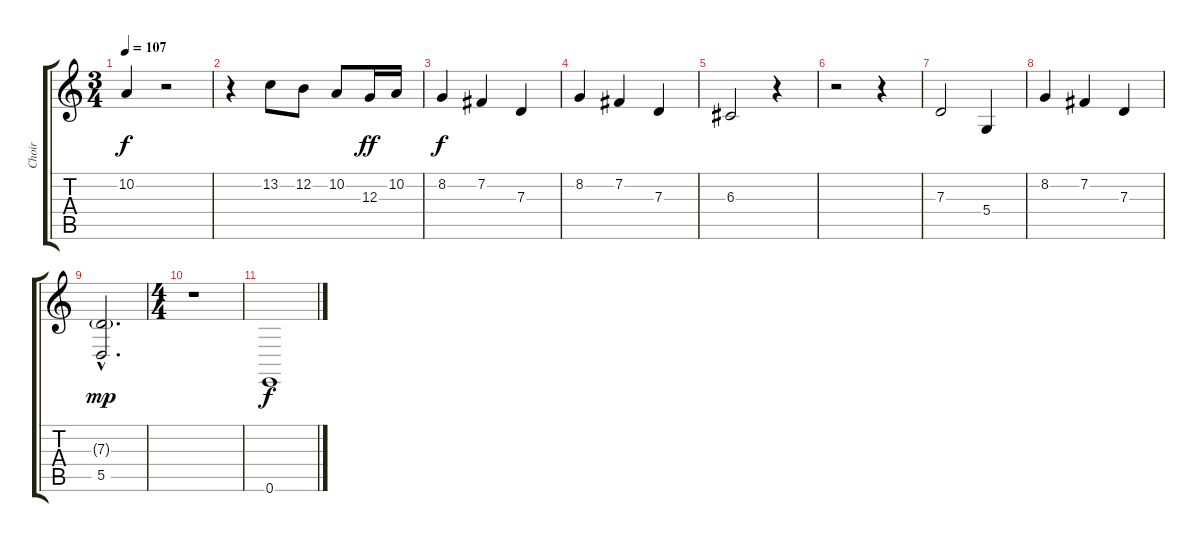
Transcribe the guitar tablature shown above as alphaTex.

\track ("Choir" "Choir") {instrument choiraahs}
\staff {score tabs}
\tuning (E4 B3 G3 D3 A2 E2) {hide}
\ts (3 4)
\tempo 107
\clef g2
\ks c
10.2.4{dy f} r.2 |
r.4 13.2.8 12.2.8 10.2.8 12.3.16{dy ff} 10.2.16 |
8.2.4{dy f} 7.2.4 7.3.4 |
8.2.4 7.2.4 7.3.4 |
6.3.2 r.4 |
r.2 r.4 |
7.3.2 5.4.4 |
8.2.4 7.2.4 7.3.4 |
(7.3{g hac} 5.5{hac}).2{d dy mp} |
\ts (4 4)
r.1 |
0.6.1{dy f volume 4 instrument birdtweet}
